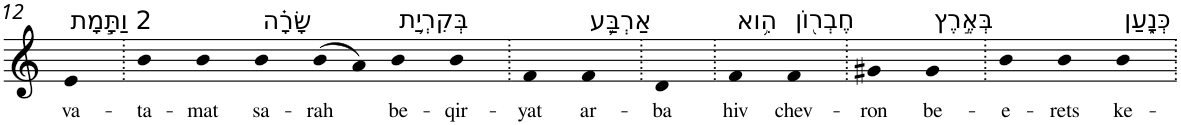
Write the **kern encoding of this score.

**kern	**text
*part1	*part1
*staff1	*staff1
*I"Piano	*
*I'Pno	*
!!LO:PB:g=z
*clefG2	*
*k[]	*
=12	=12
!LO:TX:a:t=2 וַתָּ֣מָת	!
!	!LO:LY:b
4e	va-
=13.	=13.
!	!LO:LY:b
4b	-ta-
!	!LO:LY:b
4b	-mat
!LO:TX:a:t=שָׂרָ֗ה	!
!	!LO:LY:b
4b	sa-
!	!LO:LY:b
(>8b	-rah
8a)	.
!LO:TX:a:t=בְּקִרְיַ֥ת	!
!	!LO:LY:b
4b	be-
!	!LO:LY:b
4b	-qir-
=14.	=14.
!	!LO:LY:b
4f	-yat
!LO:TX:a:t=אַרְבַּ֛ע	!
!	!LO:LY:b
4f	ar-
=15.	=15.
!	!LO:LY:b
4d	-ba
=16.	=16.
!LO:TX:a:t=הִ֥וא	!
!	!LO:LY:b
4f	hiv
!LO:TX:a:t=חֶבְר֖וֹן	!
!	!LO:LY:b
4f	chev-
=17.	=17.
!	!LO:LY:b
4g#X	-ron
!LO:TX:a:t=בְּאֶ֣רֶץ	!
!	!LO:LY:b
4g#	be-
=18.	=18.
!	!LO:LY:b
4b	-e-
!	!LO:LY:b
4b	-rets
!LO:TX:a:t=כְּנָ֑עַן	!
!	!LO:LY:b
4b	ke-
=.	=.
*-	*-
